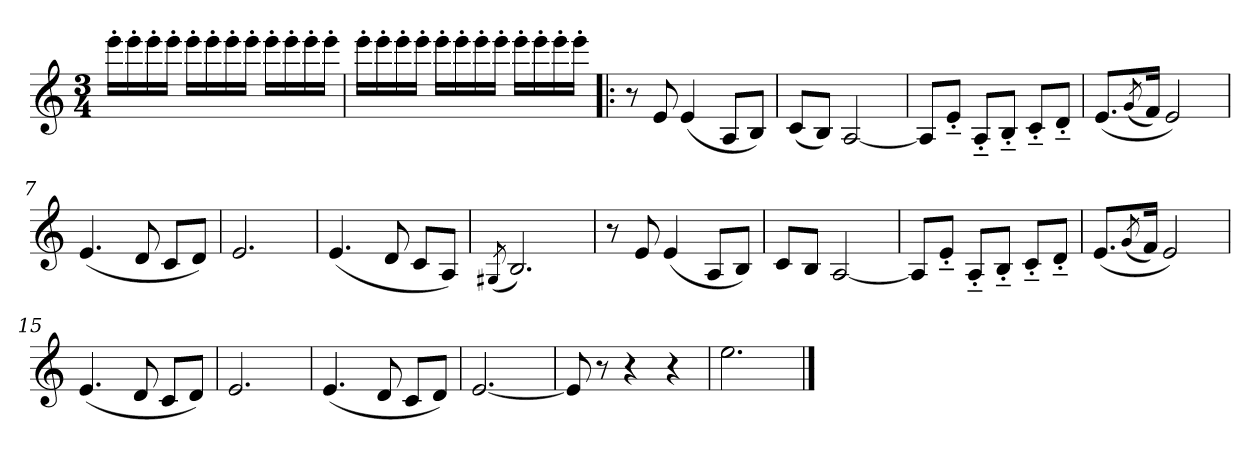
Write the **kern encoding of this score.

**kern
*part1
*staff1
*clefG2
*k[]
*C:
*M3/4
=1
16eee'LL
16eee'
16eee'
16eee'JJ
16eee'LL
16eee'
16eee'
16eee'JJ
16eee'LL
16eee'
16eee'
16eee'JJ
=2
16eee'LL
16eee'
16eee'
16eee'JJ
16eee'LL
16eee'
16eee'
16eee'JJ
16eee'LL
16eee'
16eee'
16eee'JJ
=3!|:
8r
8e
(4e
8AL
8BJ)
=4
(8cL
8BJ)
[2A
=5
8AL]
8e'~J
8A'~L
8B'~J
8c'~L
8d'~J
=6
(8.eL
(8qg/
16fJk)
2e)
=7
(4.e
8d
8cL
8dJ)
=8
2.e
=9
(4.e
8d
8cL
8AJ)
=10
(8qG#X/
2.B)
=11
8r
8e
(4e
8AL
8BJ)
=12
8cL
8BJ
[2A
=13
8AL]
8e'~J
8A'~L
8B'~J
8c'~L
8d'~J
=14
(8.eL
(8qg/
16fJk)
2e)
=15
(4.e
8d
8cL
8dJ)
=16
2.e
=17
(4.e
8d
8cL
8dJ)
=18
[2.e
=19
8e]
8r
4r
4r
=20
2.ee
==
*-
